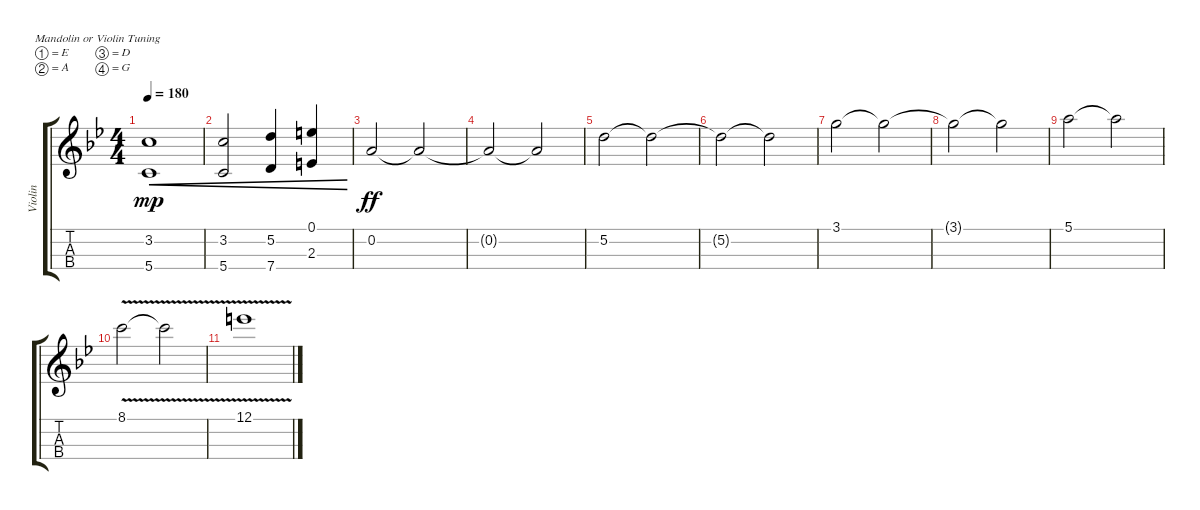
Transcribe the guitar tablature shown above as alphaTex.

\defaultSystemsLayout 4
\bracketExtendMode groupsimilarinstruments
\otherSystemsTrackNameOrientation horizontal
\track ("Violin" "Violin") {instrument violin}
\staff {score tabs}
\tuning (E5 A4 D4 G3)
\ts (4 4)
\tempo 180
\clef g2
\scale
0.333333
\ks bb
(3.2{t acc forcenatural} 5.4{t acc forcenatural}).1{cre dy mp} |
\scale
0.333333 (3.2{acc forcenatural} 5.4{acc forcenatural}).2{cre} (5.2{acc forcenatural} 7.4{acc forcenatural}).4{cre} (0.1{acc forcenatural} 2.3{acc forcenatural}).4{cre} |
\scale
0.333333 0.2{acc forcenatural}.2{dy ff} 0.2{t acc forcenatural}.2 |
\scale
0.333333 0.2{t acc forcenatural}.2 0.2{t acc forcenatural}.2 |
\scale
0.333333 5.2{acc forcenatural}.2 5.2{t acc forcenatural}.2 |
\scale
0.333333 5.2{t acc forcenatural}.2 5.2{t acc forcenatural}.2 |
\scale
0.333333 3.1{acc forcenatural}.2 3.1{t acc forcenatural}.2 |
\scale
0.333333 3.1{t acc forcenatural}.2 3.1{t acc forcenatural}.2 |
\scale
0.333333 5.1{acc forcenatural}.2 5.1{t acc forcenatural}.2 |
\scale
0.333333 8.1{v acc forcenatural}.2 8.1{t acc forcenatural}.2 |
\scale
0.256303 12.1{v acc forcenatural}.1 |
\scale
0.487395 |
\scale
0.256303 |
\scale
0.333333 |
\scale
0.333333 |
\scale
0.333333
